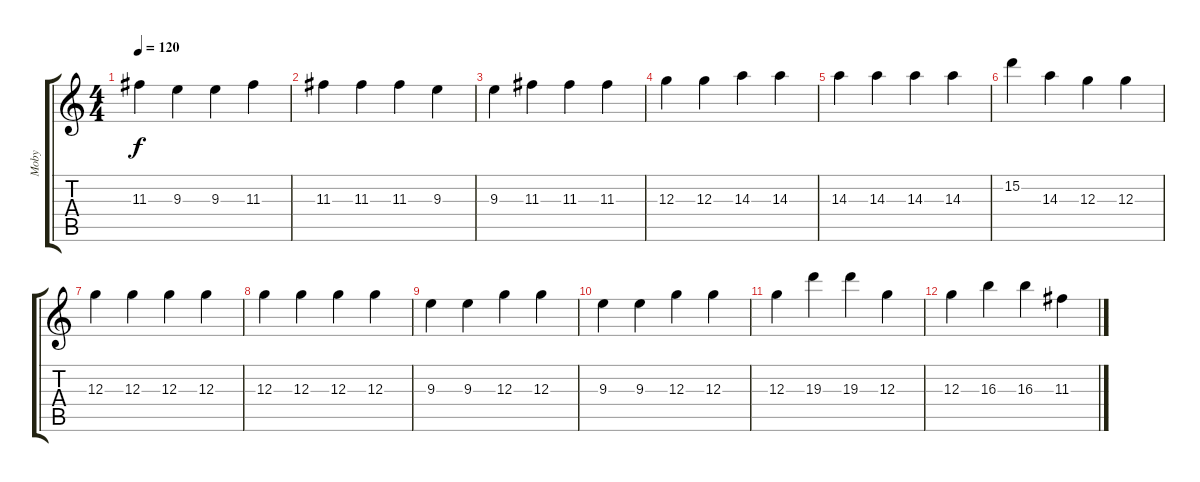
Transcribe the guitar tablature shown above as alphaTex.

\track ("Moby" "Moby") {instrument distortionguitar}
\staff {score tabs}
\tuning (E4 B3 G3 D3 A2 E2) {hide}
\ts (4 4)
\tempo 120
\clef g2
\ks c
11.3.4{dy f} 9.3.4 9.3.4 11.3.4 |
11.3.4 11.3.4 11.3.4 9.3.4 |
9.3.4 11.3.4 11.3.4 11.3.4 |
12.3.4 12.3.4 14.3.4 14.3.4 |
14.3.4 14.3.4 14.3.4 14.3.4 |
15.2.4 14.3.4 12.3.4 12.3.4 |
12.3.4 12.3.4 12.3.4 12.3.4 |
12.3.4 12.3.4 12.3.4 12.3.4 |
9.3.4 9.3.4 12.3.4 12.3.4 |
9.3.4 9.3.4 12.3.4 12.3.4 |
12.3.4 19.3.4 19.3.4 12.3.4 |
12.3.4 16.3.4 16.3.4 11.3.4
